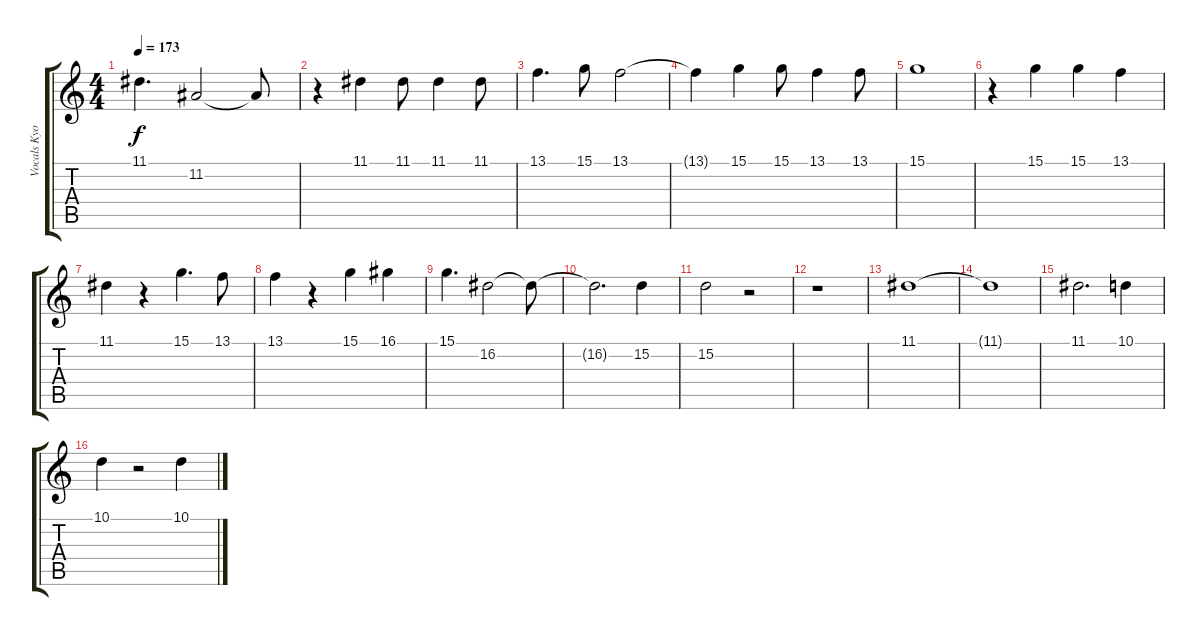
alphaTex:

\track ("Vocals Kyo" "Vocals Kyo") {instrument flute}
\staff {score tabs}
\tuning (E4 B3 G3 D3 A2 E2) {hide}
\ts (4 4)
\tempo 173
\clef g2
\ks c
11.1.4{d dy f} 11.2.2 11.2{t}.8 |
r.4 11.1.4 11.1.8 11.1.4 11.1.8 |
13.1.4{d} 15.1.8 13.1.2 |
13.1{t}.4 15.1.4 15.1.8 13.1.4 13.1.8 |
15.1.1 |
r.4 15.1.4 15.1.4 13.1.4 |
11.1.4 r.4 15.1.4{d} 13.1.8 |
13.1.4 r.4 15.1.4 16.1.4 |
15.1.4{d} 16.2.2 16.2{t}.8 |
16.2{t}.2{d} 15.2.4 |
15.2.2 r.2 |
r.1 |
11.1.1 |
11.1{t}.1 |
11.1.2{d} 10.1.4 |
10.1.4 r.2 10.1.4
